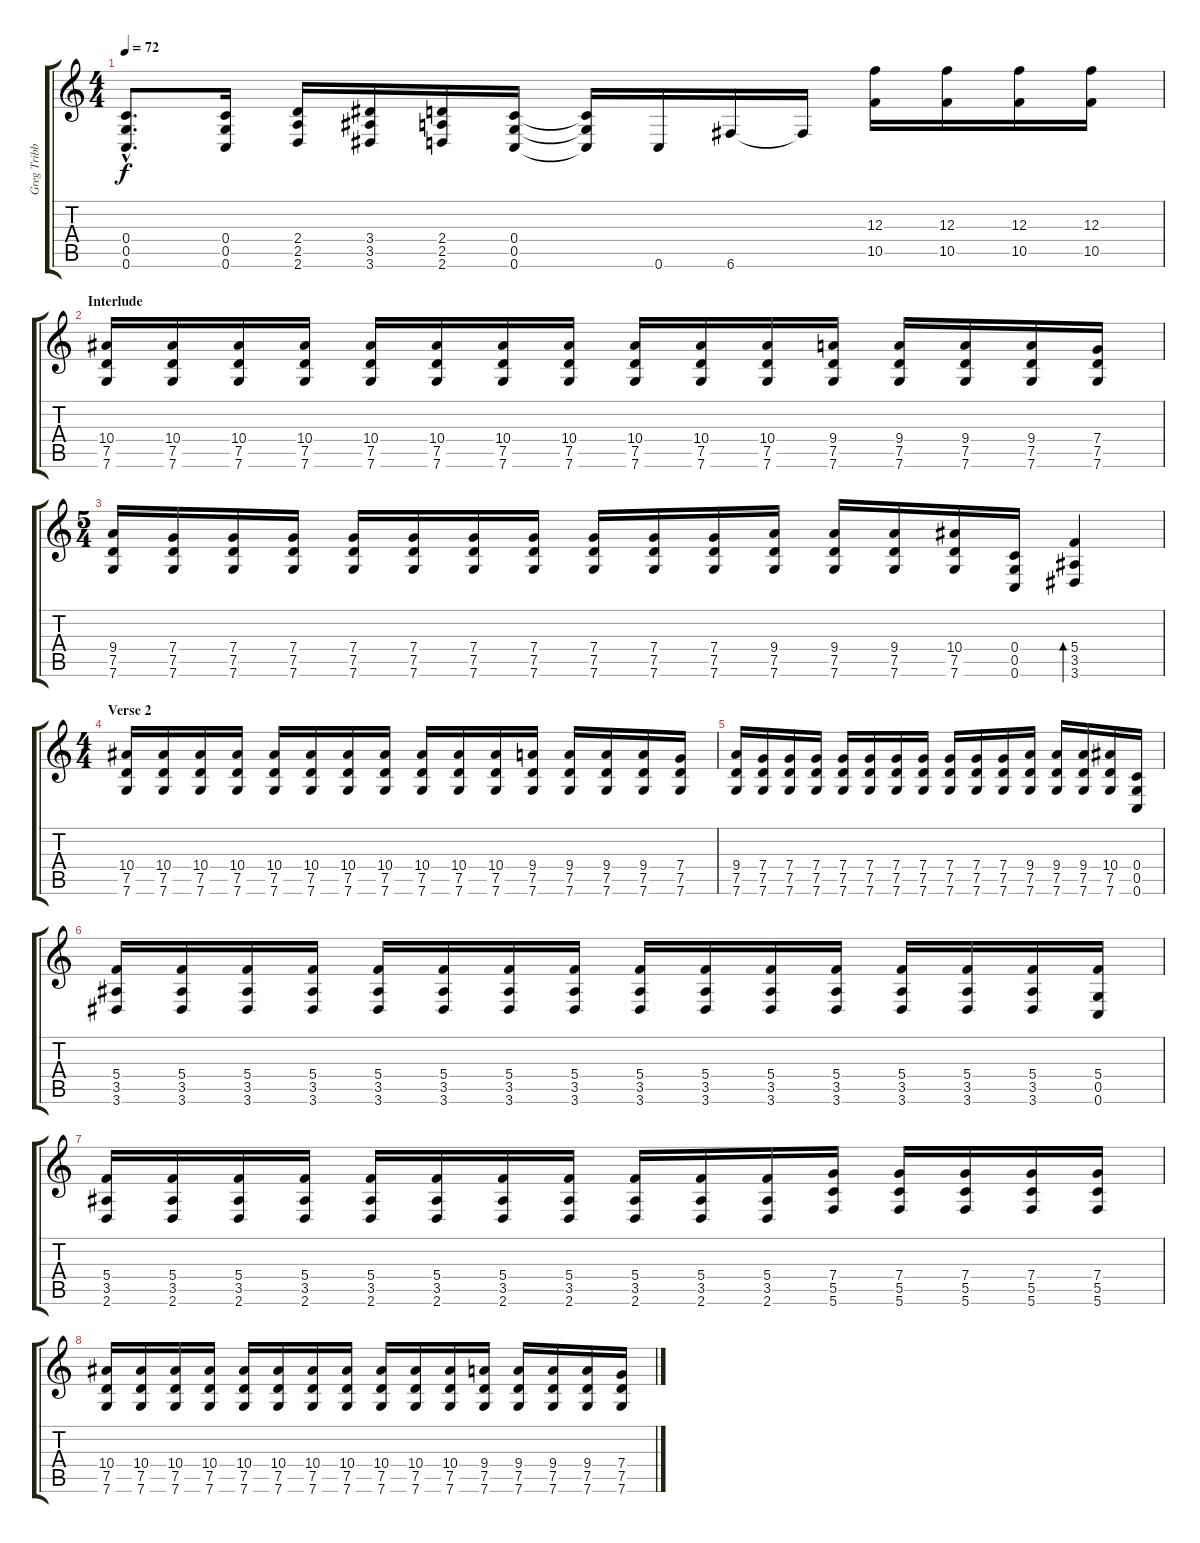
\track ("Greg Tribbett \"Güüg\" (Main Guitar)" "Greg Tribb") {instrument distortionguitar}
\staff {score tabs}
\tuning (D4 A3 F3 C3 G2 C2) {hide}
\ts (4 4)
\tempo 72
\clef g2
\ks c
(0.4{hac} 0.5{hac} 0.6{hac}).8{d dy f} (0.4 0.5 0.6).16 (2.4 2.5 2.6).16 (3.4 3.5 3.6).16 (2.4 2.5 2.6).16 (0.4 0.5 0.6).16 (0.4{t} 0.5{t} 0.6{t}).16 0.6.16 6.6.16 6.6{t}.16 (12.3 10.5).16 (12.3 10.5).16 (12.3 10.5).16 (12.3 10.5).16 |
\section ("" "Interlude")
(10.4 7.5 7.6).16{instrument electricguitarjazz} (10.4 7.5 7.6).16 (10.4 7.5 7.6).16 (10.4 7.5 7.6).16 (10.4 7.5 7.6).16 (10.4 7.5 7.6).16 (10.4 7.5 7.6).16 (10.4 7.5 7.6).16 (10.4 7.5 7.6).16 (10.4 7.5 7.6).16 (10.4 7.5 7.6).16 (9.4 7.5 7.6).16 (9.4 7.5 7.6).16 (9.4 7.5 7.6).16 (9.4 7.5 7.6).16 (7.4 7.5 7.6).16 |
\ts (5 4)
(9.4 7.5 7.6).16 (7.4 7.5 7.6).16 (7.4 7.5 7.6).16 (7.4 7.5 7.6).16 (7.4 7.5 7.6).16 (7.4 7.5 7.6).16 (7.4 7.5 7.6).16 (7.4 7.5 7.6).16 (7.4 7.5 7.6).16 (7.4 7.5 7.6).16 (7.4 7.5 7.6).16 (9.4 7.5 7.6).16 (9.4 7.5 7.6).16 (9.4 7.5 7.6).16 (10.4 7.5 7.6).16 (0.4 0.5 0.6).16 (5.4 3.5 3.6).4{bd 240} |
\ts (4 4)
\section ("" "Verse 2")
(10.4 7.5 7.6).16{instrument electricguitarjazz} (10.4 7.5 7.6).16 (10.4 7.5 7.6).16 (10.4 7.5 7.6).16 (10.4 7.5 7.6).16 (10.4 7.5 7.6).16 (10.4 7.5 7.6).16 (10.4 7.5 7.6).16 (10.4 7.5 7.6).16 (10.4 7.5 7.6).16 (10.4 7.5 7.6).16 (9.4 7.5 7.6).16 (9.4 7.5 7.6).16 (9.4 7.5 7.6).16 (9.4 7.5 7.6).16 (7.4 7.5 7.6).16 |
(9.4 7.5 7.6).16 (7.4 7.5 7.6).16 (7.4 7.5 7.6).16 (7.4 7.5 7.6).16 (7.4 7.5 7.6).16 (7.4 7.5 7.6).16 (7.4 7.5 7.6).16 (7.4 7.5 7.6).16 (7.4 7.5 7.6).16 (7.4 7.5 7.6).16 (7.4 7.5 7.6).16 (9.4 7.5 7.6).16 (9.4 7.5 7.6).16 (9.4 7.5 7.6).16 (10.4 7.5 7.6).16 (0.4 0.5 0.6).16 |
(5.4 3.5 3.6).16 (5.4 3.5 3.6).16 (5.4 3.5 3.6).16 (5.4 3.5 3.6).16 (5.4 3.5 3.6).16 (5.4 3.5 3.6).16 (5.4 3.5 3.6).16 (5.4 3.5 3.6).16 (5.4 3.5 3.6).16 (5.4 3.5 3.6).16 (5.4 3.5 3.6).16 (5.4 3.5 3.6).16 (5.4 3.5 3.6).16 (5.4 3.5 3.6).16 (5.4 3.5 3.6).16 (5.4 0.5 0.6).16 |
(5.4 3.5 2.6).16 (5.4 3.5 2.6).16 (5.4 3.5 2.6).16 (5.4 3.5 2.6).16 (5.4 3.5 2.6).16 (5.4 3.5 2.6).16 (5.4 3.5 2.6).16 (5.4 3.5 2.6).16 (5.4 3.5 2.6).16 (5.4 3.5 2.6).16 (5.4 3.5 2.6).16 (7.4 5.5 5.6).16 (7.4 5.5 5.6).16 (7.4 5.5 5.6).16 (7.4 5.5 5.6).16 (7.4 5.5 5.6).16 |
(10.4 7.5 7.6).16{instrument electricguitarjazz} (10.4 7.5 7.6).16 (10.4 7.5 7.6).16 (10.4 7.5 7.6).16 (10.4 7.5 7.6).16 (10.4 7.5 7.6).16 (10.4 7.5 7.6).16 (10.4 7.5 7.6).16 (10.4 7.5 7.6).16 (10.4 7.5 7.6).16 (10.4 7.5 7.6).16 (9.4 7.5 7.6).16 (9.4 7.5 7.6).16 (9.4 7.5 7.6).16 (9.4 7.5 7.6).16 (7.4 7.5 7.6).16
